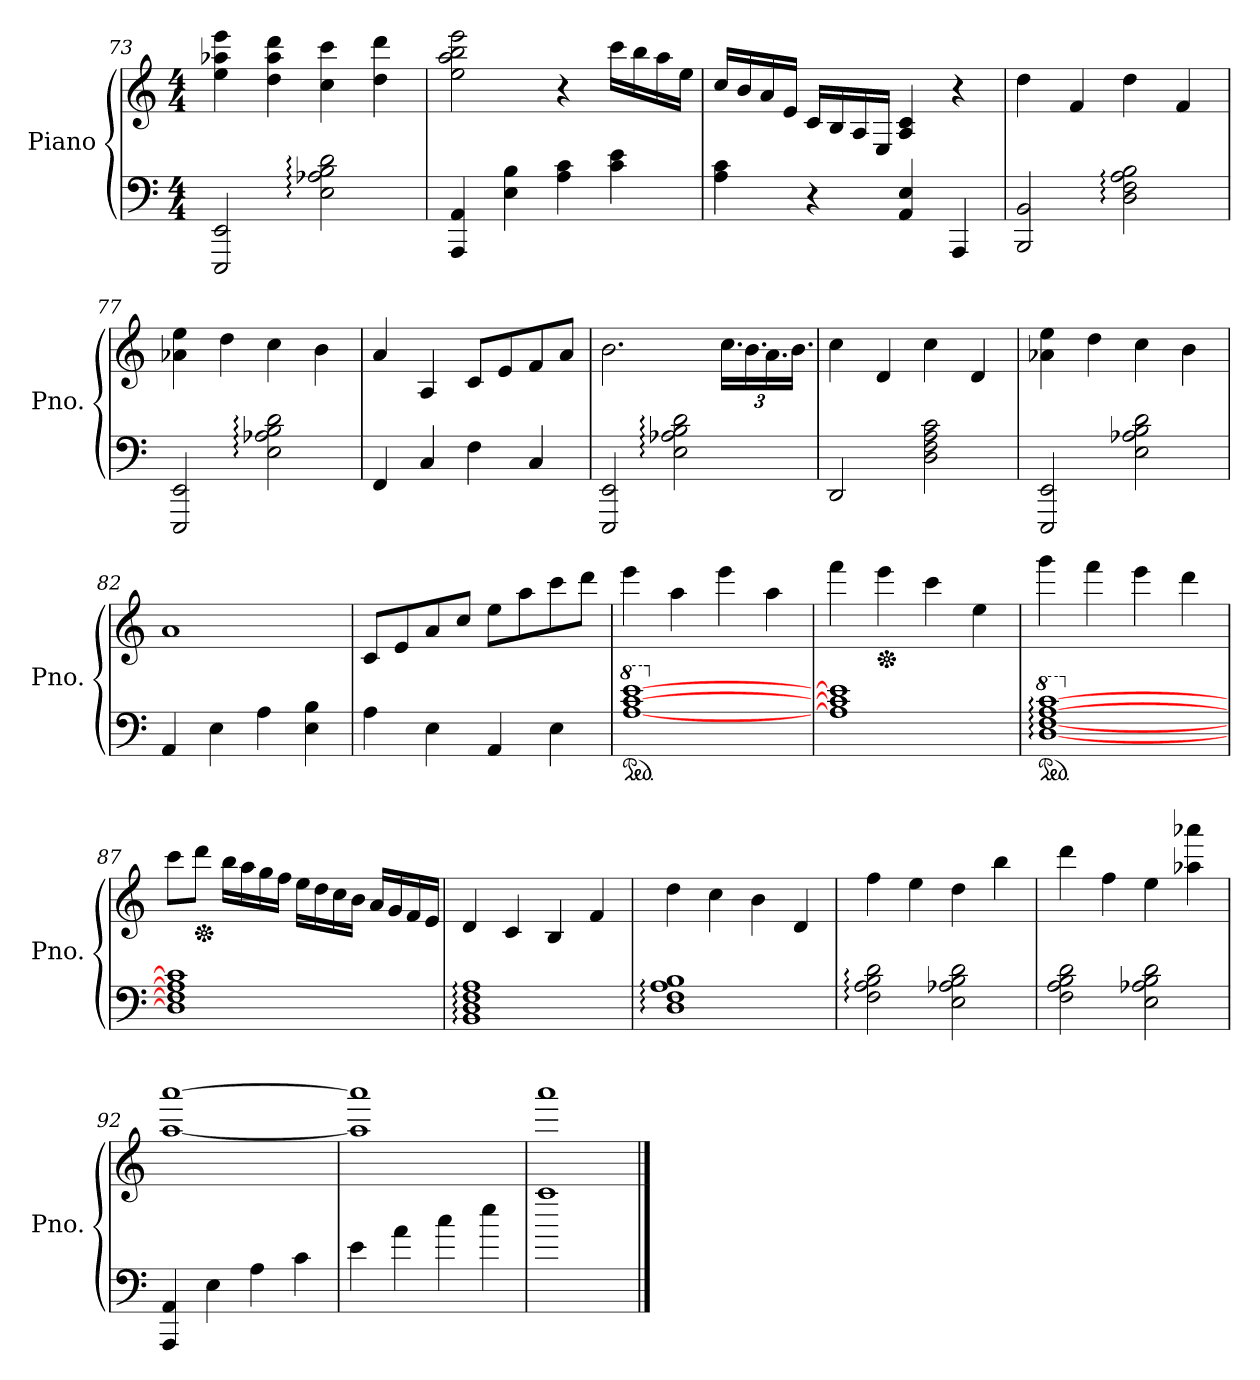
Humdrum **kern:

**kern	**kern
*part1	*part1
*staff2	*staff1
*I"Piano	*
*I'Pno.	*
!!LO:PB:g=z
*clefF4	*clefG2
*k[]	*k[]
*M4/4	*M4/4
=73	=73
2EEE/ 2EE/	4ee\ 4aa-X\ 4eee\
.	4dd\ 4aa-\ 4ddd\
2E\: 2A-X\: 2B\: 2d\:	4cc\ 4ccc\
.	4dd\ 4ddd\
=74	=74
4AAA/ 4AA/	2ee\ 2aa\ 2bb\ 2eee\
4E\ 4B\	.
4A\ 4c\	4r
4c\ 4e\	16ccc\LL
.	16bb\
.	16aa\
.	16ee\JJ
=75	=75
4A\ 4c\	16cc/LL
.	16b/
.	16a/
.	16e/JJ
4r	16c/LL
.	16B/
.	16A/
.	16E/JJ
4AA/ 4E/	4A/ 4c/
4AAA/	4r
=76	=76
2BBB/ 2BB/	4dd\
.	4f/
2D\: 2F\: 2A\: 2B\:	4dd\
.	4f/
=77	=77
2EEE/ 2EE/	4a-X\ 4ee\
.	4dd\
2E\: 2A-X\: 2B\: 2d\:	4cc\
.	4b\
!!LO:LB:g=z
=78	=78
4FF/	4a/
4C/	4A/
4F\	8c/L
.	8e/
4C/	8f/
.	8a/J
=79	=79
2EEE/ 2EE/	2.b\
2E\: 2A-X\: 2B\: 2d\:	.
*	*Xbrackettup
.	24.cc\LL
.	24.b\
.	24.a\
.	24.b\JJ
=80	=80
2DD/	4cc\
.	4d/
2D\ 2F\ 2A\ 2c\	4cc\
.	4d/
=81	=81
2EEE/ 2EE/	4a-X\ 4ee\
.	4dd\
2E\ 2A-X\ 2B\ 2d\	4cc\
.	4b\
=82	=82
4AA/	1a
4E\	.
4A\	.
4E\ 4B\	.
=83	=83
4A\	8c/L
.	8e/
4E\	8a/
.	8cc/J
4AA/	8ee\L
.	8aa\
4E\	8ccc\
.	8ddd\J
=84	=84
*8va	*
*ped	*
[1a [1cc [1ee	4eee\
.	4aa\
.	4eee\
.	4aa\
!!LO:LB:g=z
=85	=85
*X8va	*
1A] 1c] 1e]	4fff\
*	*Xped
.	4eee\
.	4ccc\
.	4ee\
=86	=86
*8va	*
*ped	*
[1d: [1f: [1a: [1cc:	4ggg\
.	4fff\
.	4eee\
.	4ddd\
=87	=87
*X8va	*
1D] 1F] 1A] 1c]	8ccc\L
*	*Xped
.	8ddd\J
.	16bb\LL
.	16aa\
.	16gg\
.	16ff\JJ
.	16ee\LL
.	16dd\
.	16cc\
.	16b\JJ
.	16a/LL
.	16g/
.	16f/
.	16e/JJ
=88	=88
1BB: 1D: 1F: 1A:	4d/
.	4c/
.	4B/
.	4f/
=89	=89
1D: 1F: 1A: 1B:	4dd\
.	4cc\
.	4b\
.	4d/
=90	=90
2F\: 2A\: 2B\: 2d\:	4ff\
.	4ee\
2E\ 2A-X\ 2B\ 2d\	4dd\
.	4bb\
!!LO:LB:g=z
=91	=91
2F\ 2A\ 2B\ 2d\	4ddd\
.	4ff\
2E\ 2A-X\ 2B\ 2d\	4ee\
.	4aa-X\ 4aaa-X\
=92	=92
4AAA/ 4AA/	[1aa [1aaa
4E\	.
4A\	.
4c\	.
=93	=93
4e\	1aa] 1aaa]
4a\	.
4cc\	.
4ee\	.
=94	=94
1aa	1aaa
==	==
*-	*-
